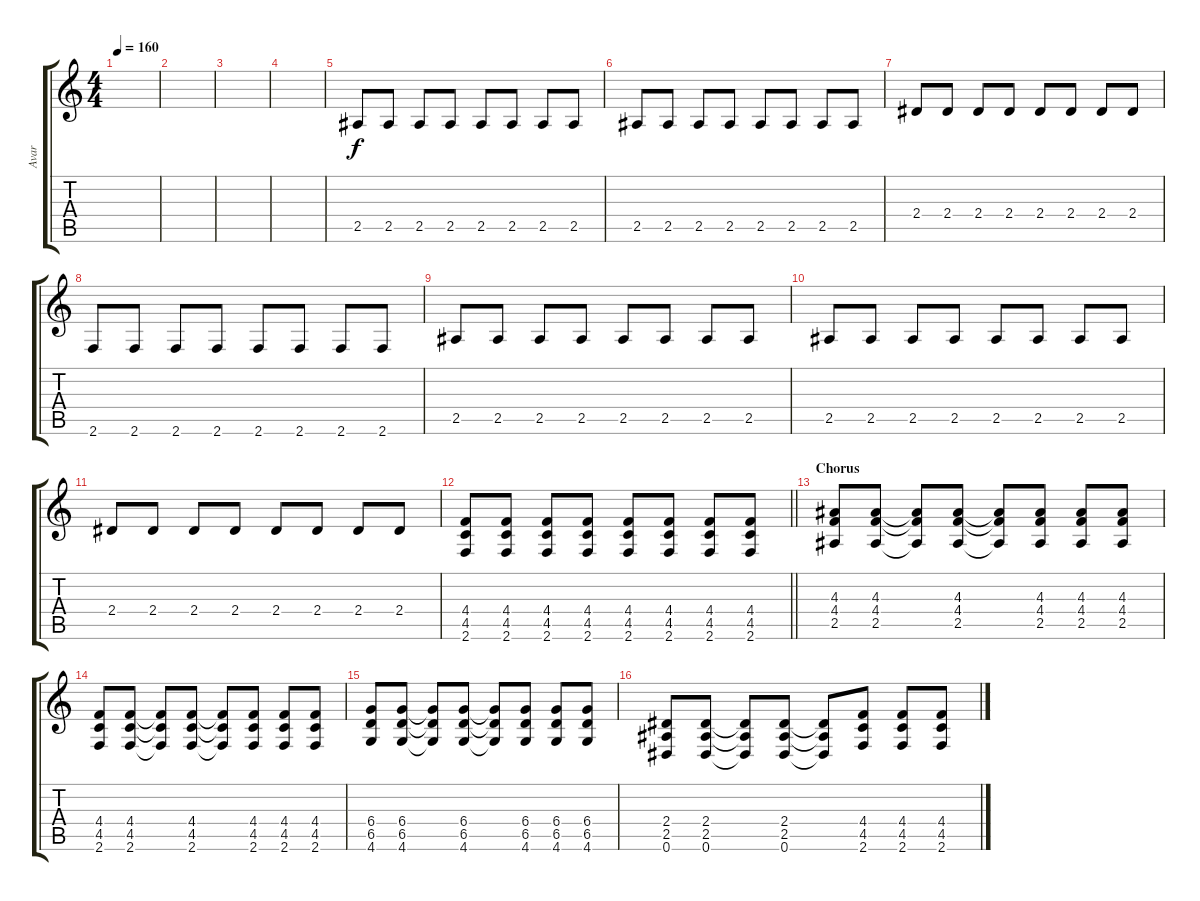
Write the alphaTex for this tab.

\track ("Avar" "Avar") {instrument distortionguitar}
\staff {score tabs}
\tuning (Eb4 Bb3 Gb3 Db3 Ab2 Eb2) {hide}
\ts (4 4)
\tempo 160
\clef g2
\ks c
|
|
|
|
2.5.8 2.5.8 2.5.8 2.5.8 2.5.8 2.5.8 2.5.8 2.5.8 |
2.5.8 2.5.8 2.5.8 2.5.8 2.5.8 2.5.8 2.5.8 2.5.8 |
2.4.8 2.4.8 2.4.8 2.4.8 2.4.8 2.4.8 2.4.8 2.4.8 |
2.6.8 2.6.8 2.6.8 2.6.8 2.6.8 2.6.8 2.6.8 2.6.8 |
2.5.8 2.5.8 2.5.8 2.5.8 2.5.8 2.5.8 2.5.8 2.5.8 |
2.5.8 2.5.8 2.5.8 2.5.8 2.5.8 2.5.8 2.5.8 2.5.8 |
2.4.8 2.4.8 2.4.8 2.4.8 2.4.8 2.4.8 2.4.8 2.4.8 |
\barLineRight lightlight
(4.4 4.5 2.6).8 (4.4 4.5 2.6).8 (4.4 4.5 2.6).8 (4.4 4.5 2.6).8 (4.4 4.5 2.6).8 (4.4 4.5 2.6).8 (4.4 4.5 2.6).8 (4.4 4.5 2.6).8 |
\section ("" "Chorus")
(4.3 4.4 2.5).8 (4.3 4.4 2.5).8 (4.3{t} 4.4{t} 2.5{t}).8 (4.3 4.4 2.5).8 (4.3{t} 4.4{t} 2.5{t}).8 (4.3 4.4 2.5).8 (4.3 4.4 2.5).8 (4.3 4.4 2.5).8 |
(4.4 4.5 2.6).8 (4.4 4.5 2.6).8 (4.4{t} 4.5{t} 2.6{t}).8 (4.4 4.5 2.6).8 (4.4{t} 4.5{t} 2.6{t}).8 (4.4 4.5 2.6).8 (4.4 4.5 2.6).8 (4.4 4.5 2.6).8 |
(6.4 6.5 4.6).8 (6.4 6.5 4.6).8 (6.4{t} 6.5{t} 4.6{t}).8 (6.4 6.5 4.6).8 (6.4{t} 6.5{t} 4.6{t}).8 (6.4 6.5 4.6).8 (6.4 6.5 4.6).8 (6.4 6.5 4.6).8 |
(2.4 2.5 0.6).8 (2.4 2.5 0.6).8 (2.4{t} 2.5{t} 0.6{t}).8 (2.4 2.5 0.6).8 (2.4{t} 2.5{t} 0.6{t}).8 (4.4 4.5 2.6).8 (4.4 4.5 2.6).8 (4.4 4.5 2.6).8
